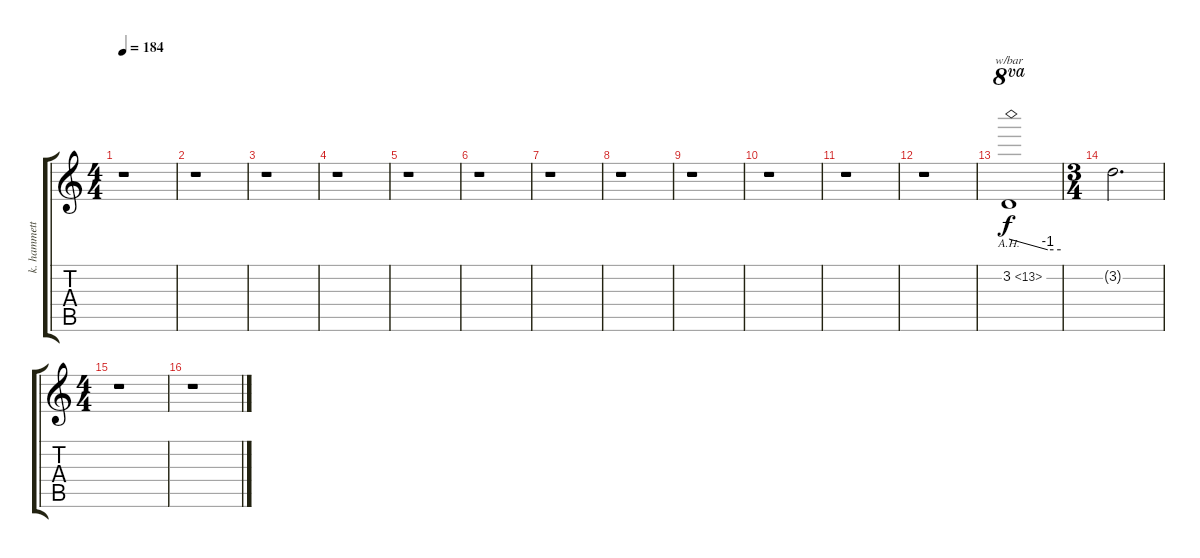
\track ("k. hammett - lead guitar" "k. hammett") {instrument distortionguitar}
\staff {score tabs}
\tuning (E4 B3 G3 D3 A2 E2) {hide}
\ts (4 4)
\tempo 184
\clef g2
\ks c
r.1{dy f} |
r.1 |
r.1 |
r.1 |
r.1 |
r.1 |
r.1 |
r.1 |
r.1 |
r.1 |
r.1 |
r.1 |
3.2{ah 10}.1{tbe (custom default 0 0 45 -4 60 -4) ot 8va} |
\ts (3 4)
3.2{t}.2{d} |
\ts (4 4)
r.1 |
r.1
